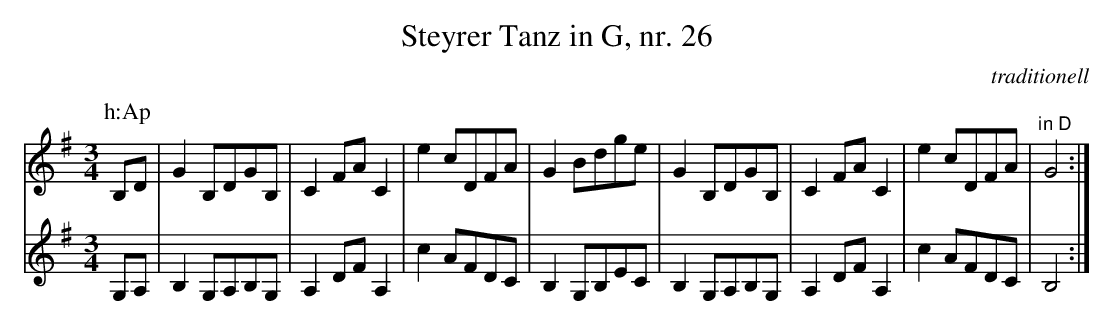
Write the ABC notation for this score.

X:1
T:Steyrer Tanz in G, nr. 26
C:traditionell
M:3/4
L:1/8
K:G
V:1
P:h:Ap
B,D |\
G2 B,DGB, | C2 FA C2 | e2 cDFA | G2 Bdge |\
G2 B,DGB, | C2 FA C2 | e2 cDFA | "in D" G4 :|
V:2
G,A, |\
B,2 G,A,B,G, | A,2 DF A,2 | c2 AFDC | B,2 G,B,EC |\
B,2 G,A,B,G, | A,2 DF A,2 | c2 AFDC | B,4 :|
